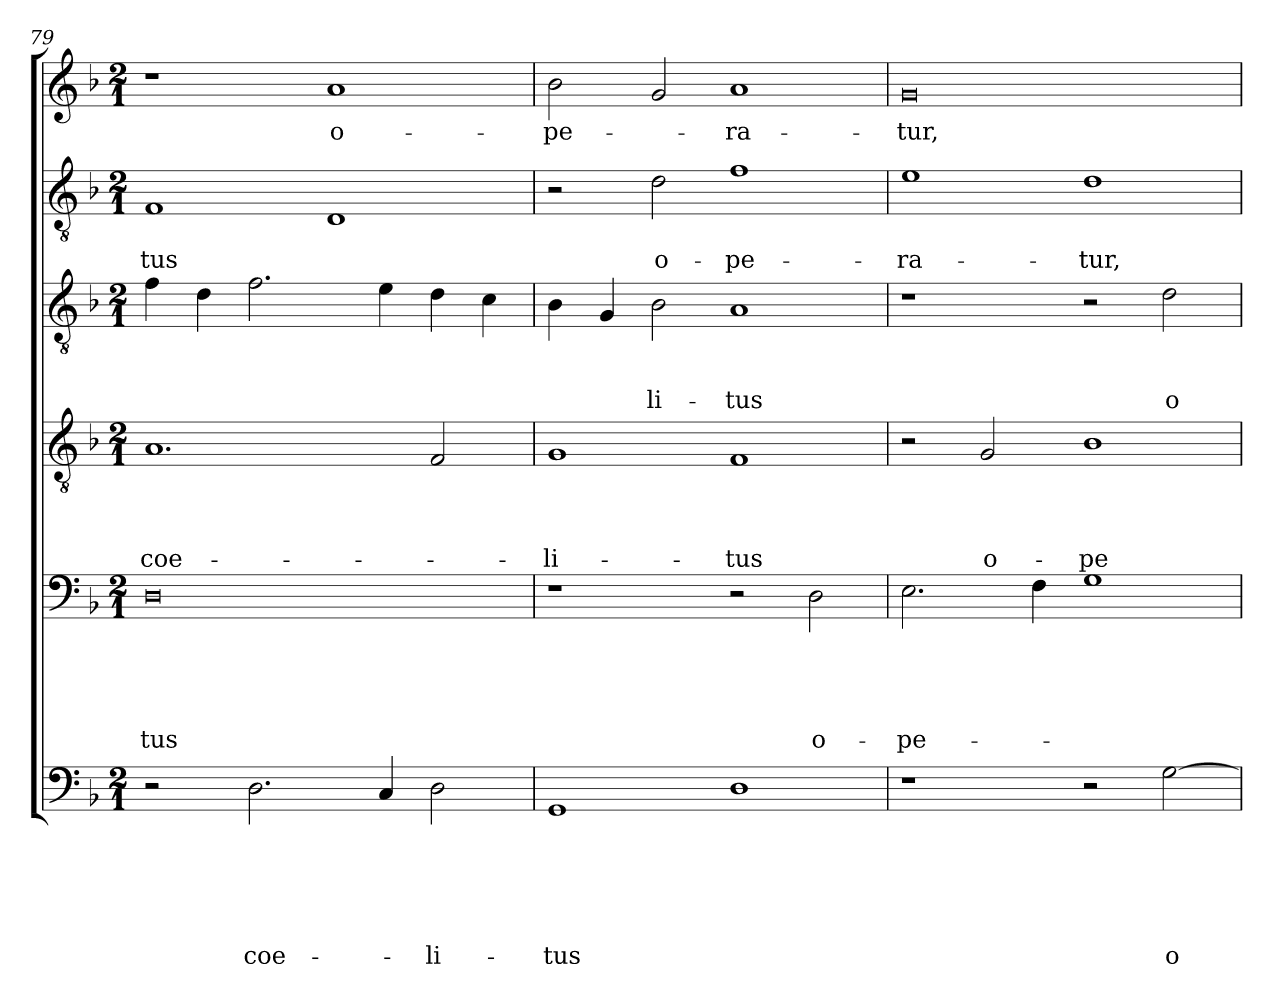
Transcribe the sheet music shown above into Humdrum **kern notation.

**kern	**text	**text	**text	**text	**text	**text	**kern	**text	**text	**text	**text	**text	**kern	**text	**text	**text	**text	**kern	**text	**text	**text	**kern	**text	**text	**kern	**text
*part6	*part6	*part6	*part6	*part6	*part6	*part6	*part5	*part5	*part5	*part5	*part5	*part5	*part4	*part4	*part4	*part4	*part4	*part3	*part3	*part3	*part3	*part2	*part2	*part2	*part1	*part1
*staff6	*staff6	*staff6	*staff6	*staff6	*staff6	*staff6	*staff5	*staff5	*staff5	*staff5	*staff5	*staff5	*staff4	*staff4	*staff4	*staff4	*staff4	*staff3	*staff3	*staff3	*staff3	*staff2	*staff2	*staff2	*staff1	*staff1
*clefF4	*	*	*	*	*	*	*clefF4	*	*	*	*	*	*clefGv2	*	*	*	*	*clefGv2	*	*	*	*clefGv2	*	*	*clefG2	*
*k[b-]	*	*	*	*	*	*	*k[b-]	*	*	*	*	*	*k[b-]	*	*	*	*	*k[b-]	*	*	*	*k[b-]	*	*	*k[b-]	*
*F:	*	*	*	*	*	*	*F:	*	*	*	*	*	*F:	*	*	*	*	*F:	*	*	*	*F:	*	*	*F:	*
*M2/1	*	*	*	*	*	*	*M2/1	*	*	*	*	*	*M2/1	*	*	*	*	*M2/1	*	*	*	*M2/1	*	*	*M2/1	*
=79	=79	=79	=79	=79	=79	=79	=79	=79	=79	=79	=79	=79	=79	=79	=79	=79	=79	=79	=79	=79	=79	=79	=79	=79	=79	=79
!	!	!	!	!	!	!	!	!	!	!	!	!LO:LY:b	!	!	!	!	!LO:LY:b	!	!	!	!	!	!	!LO:LY:b	!	!
2r	.	.	.	.	.	.	0D	.	.	.	.	-tus	1.A	.	.	.	coe-	4f\	.	.	.	1F	.	-tus	1r	.
.	.	.	.	.	.	.	.	.	.	.	.	.	.	.	.	.	.	4d\	.	.	.	.	.	.	.	.
!	!	!	!	!	!	!LO:LY:b	!	!	!	!	!	!	!	!	!	!	!	!	!	!	!	!	!	!	!	!
2.D\	.	.	.	.	.	coe-	.	.	.	.	.	.	.	.	.	.	.	2.f\	.	.	.	.	.	.	.	.
!	!	!	!	!	!	!	!	!	!	!	!	!	!	!	!	!	!	!	!	!	!	!	!	!	!	!LO:LY:b
.	.	.	.	.	.	.	.	.	.	.	.	.	.	.	.	.	.	.	.	.	.	1D	.	.	1a	o-
4C/	.	.	.	.	.	.	.	.	.	.	.	.	.	.	.	.	.	4e\	.	.	.	.	.	.	.	.
!	!	!	!	!	!	!LO:LY:b	!	!	!	!	!	!	!	!	!	!	!	!	!	!	!	!	!	!	!	!
2D\	.	.	.	.	.	-li-	.	.	.	.	.	.	2F/	.	.	.	.	4d\	.	.	.	.	.	.	.	.
.	.	.	.	.	.	.	.	.	.	.	.	.	.	.	.	.	.	4c\	.	.	.	.	.	.	.	.
=80	=80	=80	=80	=80	=80	=80	=80	=80	=80	=80	=80	=80	=80	=80	=80	=80	=80	=80	=80	=80	=80	=80	=80	=80	=80	=80
!	!	!	!	!	!	!LO:LY:b	!	!	!	!	!	!	!	!	!	!	!LO:LY:b	!	!	!	!	!	!	!	!	!LO:LY:b
1GG	.	.	.	.	.	-tus	1r	.	.	.	.	.	1G	.	.	.	-li-	4B-\	.	.	.	2r	.	.	2b-\	-pe-
.	.	.	.	.	.	.	.	.	.	.	.	.	.	.	.	.	.	4G/	.	.	.	.	.	.	.	.
!	!	!	!	!	!	!	!	!	!	!	!	!	!	!	!	!	!	!	!	!	!LO:LY:b	!	!	!LO:LY:b	!	!
.	.	.	.	.	.	.	.	.	.	.	.	.	.	.	.	.	.	2B-\	.	.	-li-	2d\	.	o-	2g/	.
!	!	!	!	!	!	!	!	!	!	!	!	!	!	!	!	!	!LO:LY:b	!	!	!	!LO:LY:b	!	!	!LO:LY:b	!	!LO:LY:b
1D	.	.	.	.	.	.	2r	.	.	.	.	.	1F	.	.	.	-tus	1A	.	.	-tus	1f	.	-pe-	1a	-ra-
!	!	!	!	!	!	!	!	!	!	!	!	!LO:LY:b	!	!	!	!	!	!	!	!	!	!	!	!	!	!
.	.	.	.	.	.	.	2D\	.	.	.	.	o-	.	.	.	.	.	.	.	.	.	.	.	.	.	.
=81	=81	=81	=81	=81	=81	=81	=81	=81	=81	=81	=81	=81	=81	=81	=81	=81	=81	=81	=81	=81	=81	=81	=81	=81	=81	=81
!	!	!	!	!	!	!	!	!	!	!	!	!LO:LY:b	!	!	!	!	!	!	!	!	!	!	!	!LO:LY:b	!	!LO:LY:b
1r	.	.	.	.	.	.	2.E\	.	.	.	.	-pe-	2r	.	.	.	.	1r	.	.	.	1e	.	-ra-	0g	-tur,
!	!	!	!	!	!	!	!	!	!	!	!	!	!	!	!	!	!LO:LY:b	!	!	!	!	!	!	!	!	!
.	.	.	.	.	.	.	.	.	.	.	.	.	2G/	.	.	.	o-	.	.	.	.	.	.	.	.	.
.	.	.	.	.	.	.	4F\	.	.	.	.	.	.	.	.	.	.	.	.	.	.	.	.	.	.	.
!	!	!	!	!	!	!	!	!	!	!	!	!	!	!	!	!	!LO:LY:b	!	!	!	!	!	!	!LO:LY:b	!	!
2r	.	.	.	.	.	.	1G	.	.	.	.	.	1B-	.	.	.	-pe-	2r	.	.	.	1d	.	-tur,	.	.
!	!	!	!	!	!	!LO:LY:b	!	!	!	!	!	!	!	!	!	!	!	!	!	!	!LO:LY:b	!	!	!	!	!
[2G\	.	.	.	.	.	o-	.	.	.	.	.	.	.	.	.	.	.	2d\	.	.	o-	.	.	.	.	.
=	=	=	=	=	=	=	=	=	=	=	=	=	=	=	=	=	=	=	=	=	=	=	=	=	=	=
*-	*-	*-	*-	*-	*-	*-	*-	*-	*-	*-	*-	*-	*-	*-	*-	*-	*-	*-	*-	*-	*-	*-	*-	*-	*-	*-
